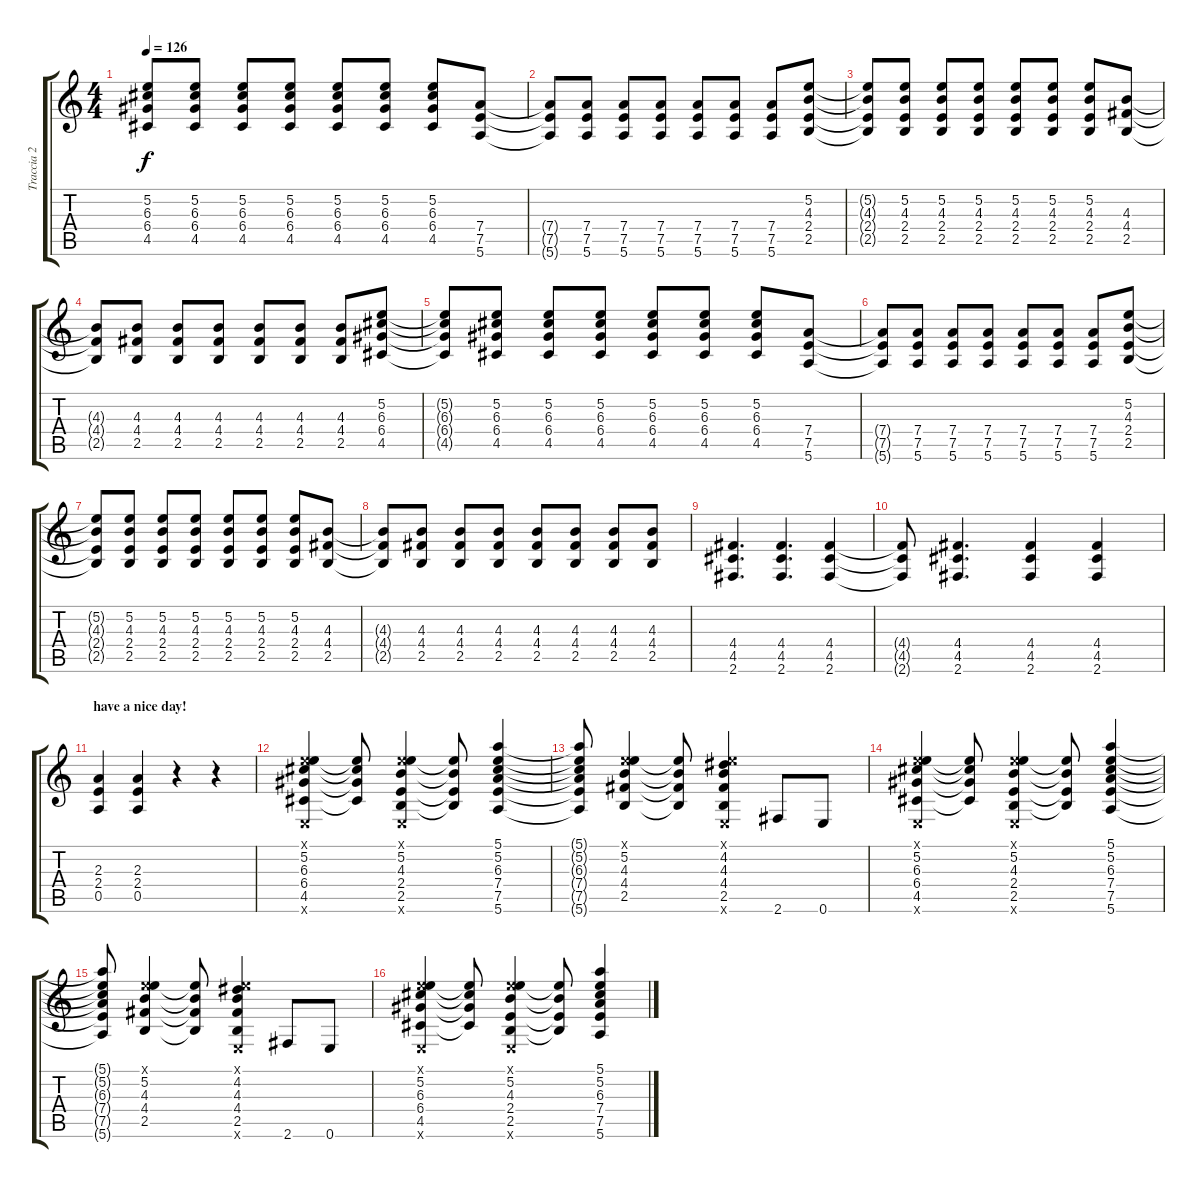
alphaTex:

\track ("Traccia 2" "Traccia 2") {instrument distortionguitar}
\staff {score tabs}
\tuning (E4 B3 G3 D3 A2 E2) {hide}
\ts (4 4)
\tempo 126
\clef g2
\ks c
(5.2{t} 6.3{t} 6.4{t} 4.5{t}).8{dy f} (5.2 6.3 6.4 4.5).8 (5.2 6.3 6.4 4.5).8 (5.2 6.3 6.4 4.5).8 (5.2 6.3 6.4 4.5).8 (5.2 6.3 6.4 4.5).8 (5.2 6.3 6.4 4.5).8 (7.4 7.5 5.6).8 |
(7.4{t} 7.5{t} 5.6{t}).8 (7.4 7.5 5.6).8 (7.4 7.5 5.6).8 (7.4 7.5 5.6).8 (7.4 7.5 5.6).8 (7.4 7.5 5.6).8 (7.4 7.5 5.6).8 (5.2 4.3 2.4 2.5).8 |
(5.2{t} 4.3{t} 2.4{t} 2.5{t}).8 (5.2 4.3 2.4 2.5).8 (5.2 4.3 2.4 2.5).8 (5.2 4.3 2.4 2.5).8 (5.2 4.3 2.4 2.5).8 (5.2 4.3 2.4 2.5).8 (5.2 4.3 2.4 2.5).8 (4.3 4.4 2.5).8 |
(4.3{t} 4.4{t} 2.5{t}).8 (4.3 4.4 2.5).8 (4.3 4.4 2.5).8 (4.3 4.4 2.5).8 (4.3 4.4 2.5).8 (4.3 4.4 2.5).8 (4.3 4.4 2.5).8 (5.2 6.3 6.4 4.5).8 |
(5.2{t} 6.3{t} 6.4{t} 4.5{t}).8 (5.2 6.3 6.4 4.5).8 (5.2 6.3 6.4 4.5).8 (5.2 6.3 6.4 4.5).8 (5.2 6.3 6.4 4.5).8 (5.2 6.3 6.4 4.5).8 (5.2 6.3 6.4 4.5).8 (7.4 7.5 5.6).8 |
(7.4{t} 7.5{t} 5.6{t}).8 (7.4 7.5 5.6).8 (7.4 7.5 5.6).8 (7.4 7.5 5.6).8 (7.4 7.5 5.6).8 (7.4 7.5 5.6).8 (7.4 7.5 5.6).8 (5.2 4.3 2.4 2.5).8 |
(5.2{t} 4.3{t} 2.4{t} 2.5{t}).8 (5.2 4.3 2.4 2.5).8 (5.2 4.3 2.4 2.5).8 (5.2 4.3 2.4 2.5).8 (5.2 4.3 2.4 2.5).8 (5.2 4.3 2.4 2.5).8 (5.2 4.3 2.4 2.5).8 (4.3 4.4 2.5).8 |
(4.3{t} 4.4{t} 2.5{t}).8 (4.3 4.4 2.5).8 (4.3 4.4 2.5).8 (4.3 4.4 2.5).8 (4.3 4.4 2.5).8 (4.3 4.4 2.5).8 (4.3 4.4 2.5).8 (4.3 4.4 2.5).8 |
(4.4 4.5 2.6).4{d} (4.4 4.5 2.6).4{d} (4.4 4.5 2.6).4 |
(4.4{t} 4.5{t} 2.6{t}).8 (4.4 4.5 2.6).4{d} (4.4 4.5 2.6).4 (4.4 4.5 2.6).4 |
\section ("" "have a nice day!")
(2.3 2.4 0.5).4 (2.3 2.4 0.5).4 r.4 r.4 |
(0.1{x} 5.2 6.3 6.4 4.5 0.6{x}).4 (5.2{t} 6.3{t} 6.4{t} 4.5{t}).8 (0.1{x} 5.2 4.3 2.4 2.5 0.6{x}).4 (5.2{t} 4.3{t} 2.4{t} 2.5{t}).8 (5.1 5.2 6.3 7.4 7.5 5.6).4 |
(5.1{t} 5.2{t} 6.3{t} 7.4{t} 7.5{t} 5.6{t}).8 (0.1{x} 5.2 4.3 4.4 2.5).4 (5.2{t} 4.3{t} 4.4{t} 2.5{t}).8 (0.1{x} 4.2 4.3 4.4 2.5 0.6{x}).4 2.6.8 0.6.8 |
(0.1{x} 5.2 6.3 6.4 4.5 0.6{x}).4 (5.2{t} 6.3{t} 6.4{t} 4.5{t}).8 (0.1{x} 5.2 4.3 2.4 2.5 0.6{x}).4 (5.2{t} 4.3{t} 2.4{t} 2.5{t}).8 (5.1 5.2 6.3 7.4 7.5 5.6).4 |
(5.1{t} 5.2{t} 6.3{t} 7.4{t} 7.5{t} 5.6{t}).8 (0.1{x} 5.2 4.3 4.4 2.5).4 (5.2{t} 4.3{t} 4.4{t} 2.5{t}).8 (0.1{x} 4.2 4.3 4.4 2.5 0.6{x}).4 2.6.8 0.6.8 |
(0.1{x} 5.2 6.3 6.4 4.5 0.6{x}).4 (5.2{t} 6.3{t} 6.4{t} 4.5{t}).8 (0.1{x} 5.2 4.3 2.4 2.5 0.6{x}).4 (5.2{t} 4.3{t} 2.4{t} 2.5{t}).8 (5.1 5.2 6.3 7.4 7.5 5.6).4
